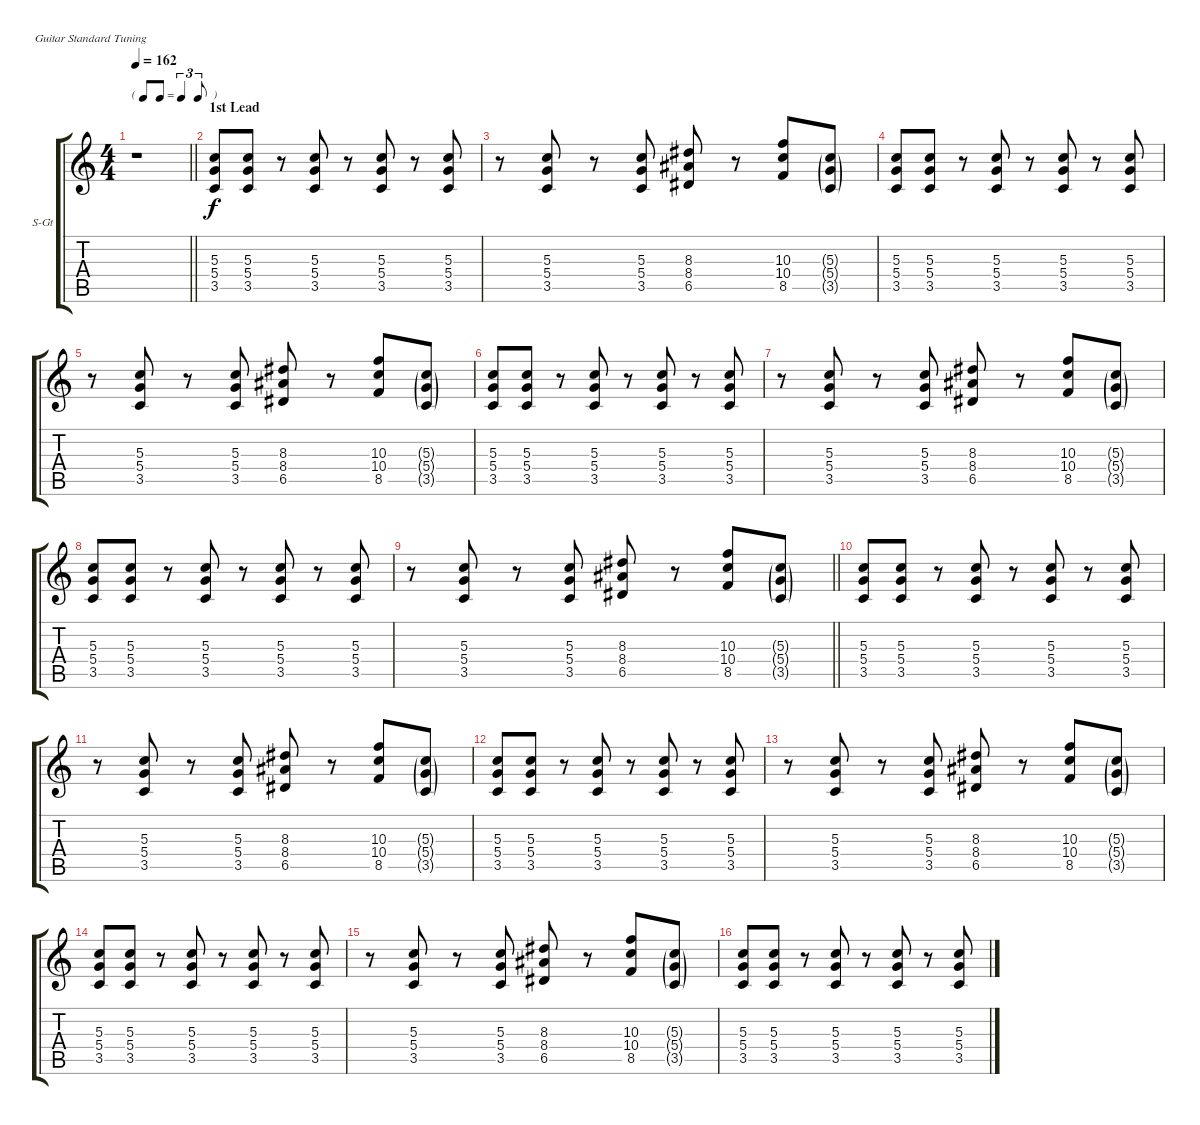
\bracketExtendMode groupsimilarinstruments
\firstSystemTrackNameOrientation horizontal
\otherSystemsTrackNameOrientation horizontal
\track ("Rhythm Guitar (Intro)" "S-Gt") {instrument acousticguitarsteel}
\staff {score tabs}
\tuning (E4 B3 G3 D3 A2 E2)
\ts (4 4)
\tf triplet8th
\tempo 162
\clef g2
\barLineRight lightlight
\ks c
r.1{dy f} |
\section ("" "1st Lead")
(5.3 5.4 3.5).8 (5.3 5.4 3.5).8 r.8 (5.3 5.4 3.5).8 r.8 (5.3 5.4 3.5).8 r.8 (5.3 5.4 3.5).8 |
r.8 (5.3 5.4 3.5).8 r.8 (5.3 5.4 3.5).8 (6.5 8.4 8.3).8 r.8 (8.5 10.4 10.3).8 (5.3{g} 5.4{g} 3.5{g}).8 |
(5.3 5.4 3.5).8 (5.3 5.4 3.5).8 r.8 (5.3 5.4 3.5).8 r.8 (5.3 5.4 3.5).8 r.8 (5.3 5.4 3.5).8 |
r.8 (5.3 5.4 3.5).8 r.8 (5.3 5.4 3.5).8 (6.5 8.4 8.3).8 r.8 (8.5 10.4 10.3).8 (5.3{g} 5.4{g} 3.5{g}).8 |
(5.3 5.4 3.5).8 (5.3 5.4 3.5).8 r.8 (5.3 5.4 3.5).8 r.8 (5.3 5.4 3.5).8 r.8 (5.3 5.4 3.5).8 |
r.8 (5.3 5.4 3.5).8 r.8 (5.3 5.4 3.5).8 (6.5 8.4 8.3).8 r.8 (8.5 10.4 10.3).8 (5.3{g} 5.4{g} 3.5{g}).8 |
(5.3 5.4 3.5).8 (5.3 5.4 3.5).8 r.8 (5.3 5.4 3.5).8 r.8 (5.3 5.4 3.5).8 r.8 (5.3 5.4 3.5).8 |
\barLineRight lightlight
r.8 (5.3 5.4 3.5).8 r.8 (5.3 5.4 3.5).8 (6.5 8.4 8.3).8 r.8 (8.5 10.4 10.3).8 (5.3{g} 5.4{g} 3.5{g}).8 |
(5.3 5.4 3.5).8 (5.3 5.4 3.5).8 r.8 (5.3 5.4 3.5).8 r.8 (5.3 5.4 3.5).8 r.8 (5.3 5.4 3.5).8 |
r.8 (5.3 5.4 3.5).8 r.8 (5.3 5.4 3.5).8 (6.5 8.4 8.3).8 r.8 (8.5 10.4 10.3).8 (5.3{g} 5.4{g} 3.5{g}).8 |
(5.3 5.4 3.5).8 (5.3 5.4 3.5).8 r.8 (5.3 5.4 3.5).8 r.8 (5.3 5.4 3.5).8 r.8 (5.3 5.4 3.5).8 |
r.8 (5.3 5.4 3.5).8 r.8 (5.3 5.4 3.5).8 (6.5 8.4 8.3).8 r.8 (8.5 10.4 10.3).8 (5.3{g} 5.4{g} 3.5{g}).8 |
(5.3 5.4 3.5).8 (5.3 5.4 3.5).8 r.8 (5.3 5.4 3.5).8 r.8 (5.3 5.4 3.5).8 r.8 (5.3 5.4 3.5).8 |
r.8 (5.3 5.4 3.5).8 r.8 (5.3 5.4 3.5).8 (6.5 8.4 8.3).8 r.8 (8.5 10.4 10.3).8 (5.3{g} 5.4{g} 3.5{g}).8 |
(5.3 5.4 3.5).8 (5.3 5.4 3.5).8 r.8 (5.3 5.4 3.5).8 r.8 (5.3 5.4 3.5).8 r.8 (5.3 5.4 3.5).8
